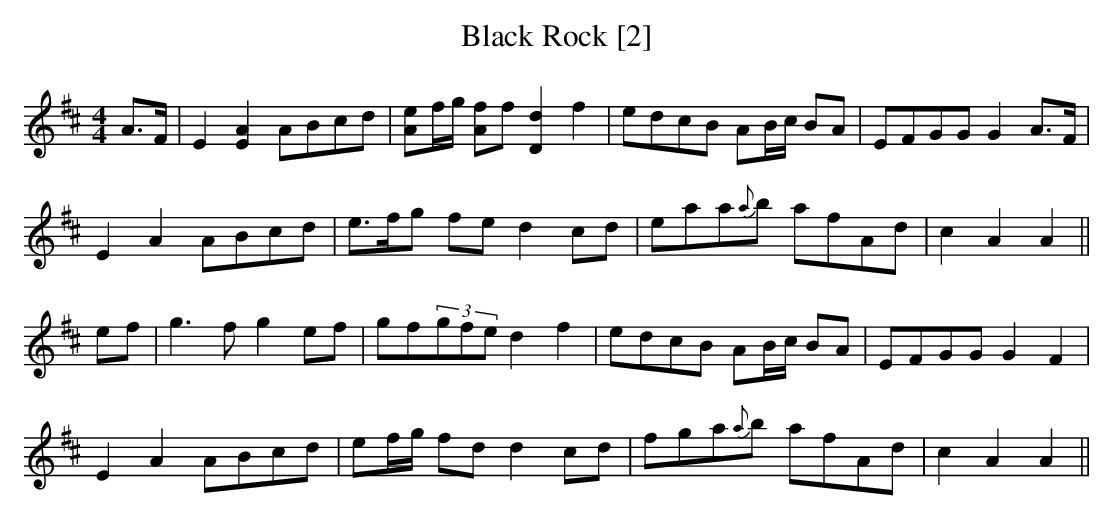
X:1
T:Black Rock [2]
M:4/4
L:1/8
K:Amix
A>F|E2[E2A2] ABcd|[Ae]f/g/ [Af]f [D2d2]f2|edcB AB/c/ BA|EFGG G2 A>F|
E2A2 ABcd|e>fg fe d2 cd|eaa{a}b afAd|c2A2A2||
ef|g3f g2 ef|gf(3gfe d2f2|edcB AB/c/ BA|EFGG G2F2|
E2A2 ABcd|ef/g/ fd d2 cd|fga{a}b afAd|c2A2A2||
